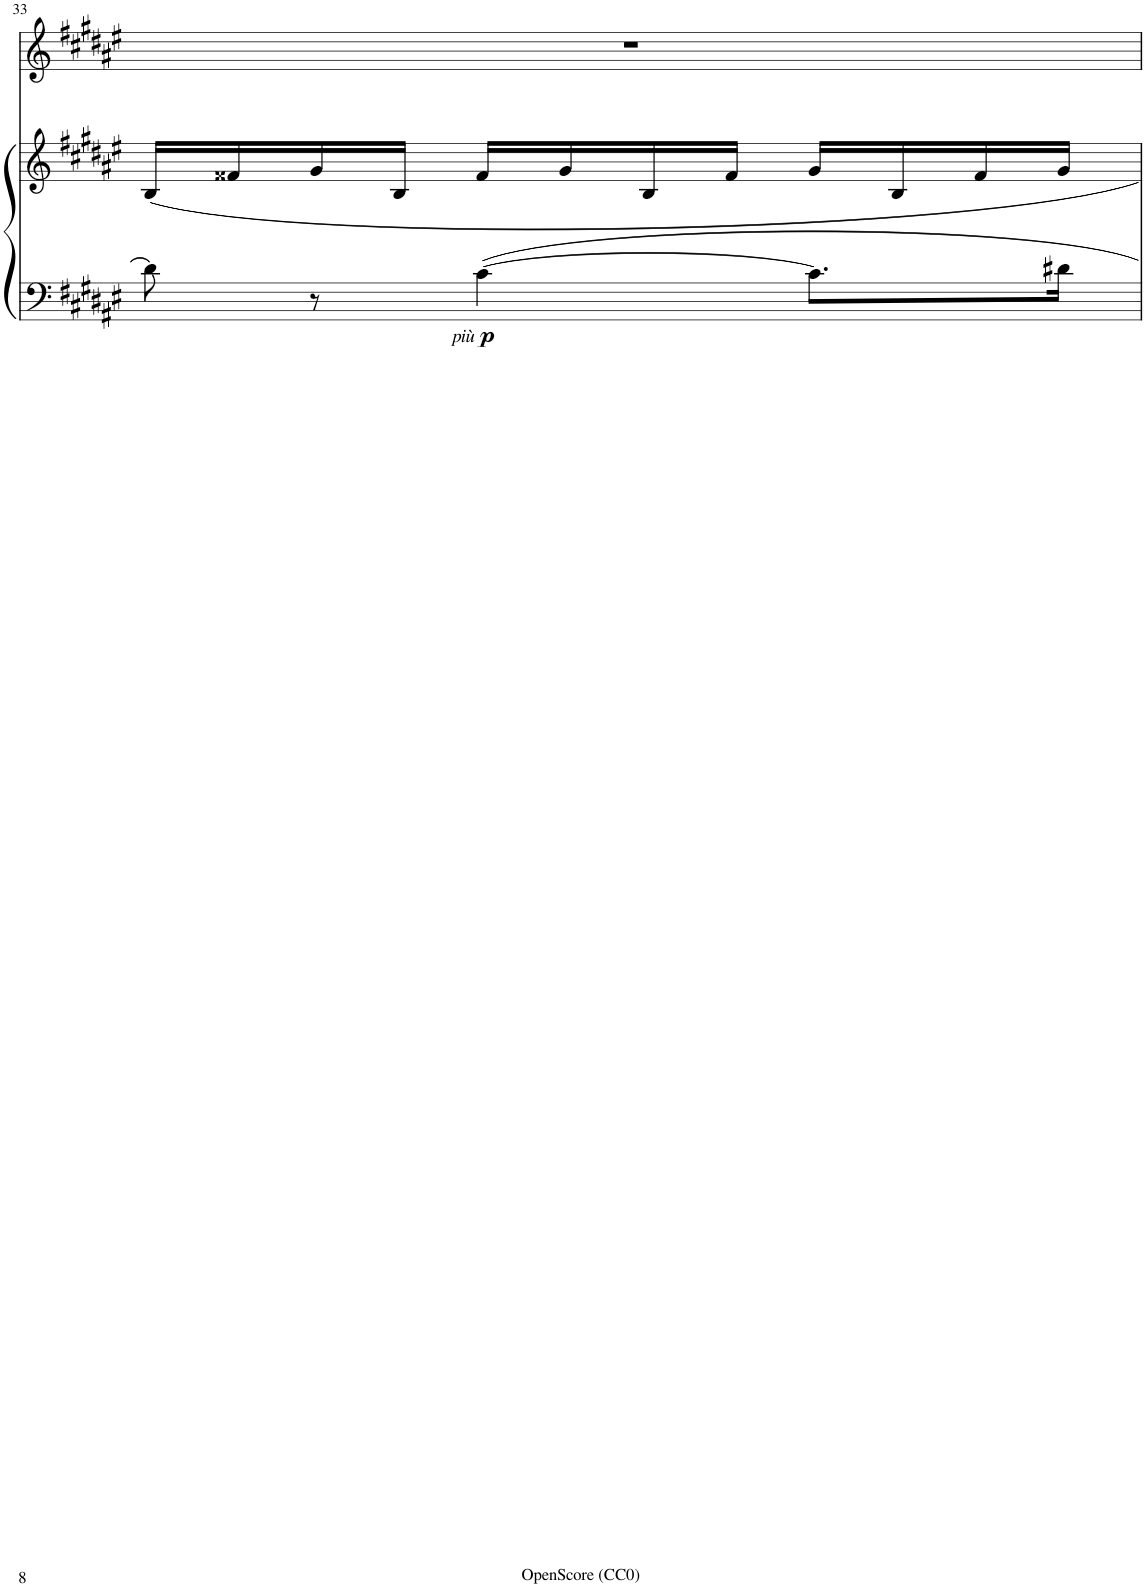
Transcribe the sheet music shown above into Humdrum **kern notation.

**kern	**kern	**dynam	**kern
*part2	*part2	*part2	*part1
*staff3	*staff2	*staff2/3	*staff1
!!LO:PB:g=z
*clefF4	*clefG2	*	*clefG2
*k[f#c#g#d#a#e#]	*k[f#c#g#d#a#e#]	*	*k[f#c#g#d#a#e#]
*M3/4	*M3/4	*	*M3/4
=33	=33	=33	=33
8d\]	16B/LL	.	2.r
.	16f##X/	.	.
8r	16g#/	.	.
.	16B/JJ	.	.
!	!	!LO:DY:b=2	!
!	!	!LO:DY:n=1:b=2	!
[4c#\	16f##/LL	other-dynamics p	.
.	16g#/	.	.
.	16B/	.	.
.	16f##/JJ	.	.
8.c#\L]	16g#/LL	.	.
.	16B/	.	.
.	16f##/	.	.
16d#X\Jk	16g#/JJ	.	.
=	=	=	=
*-	*-	*-	*-
